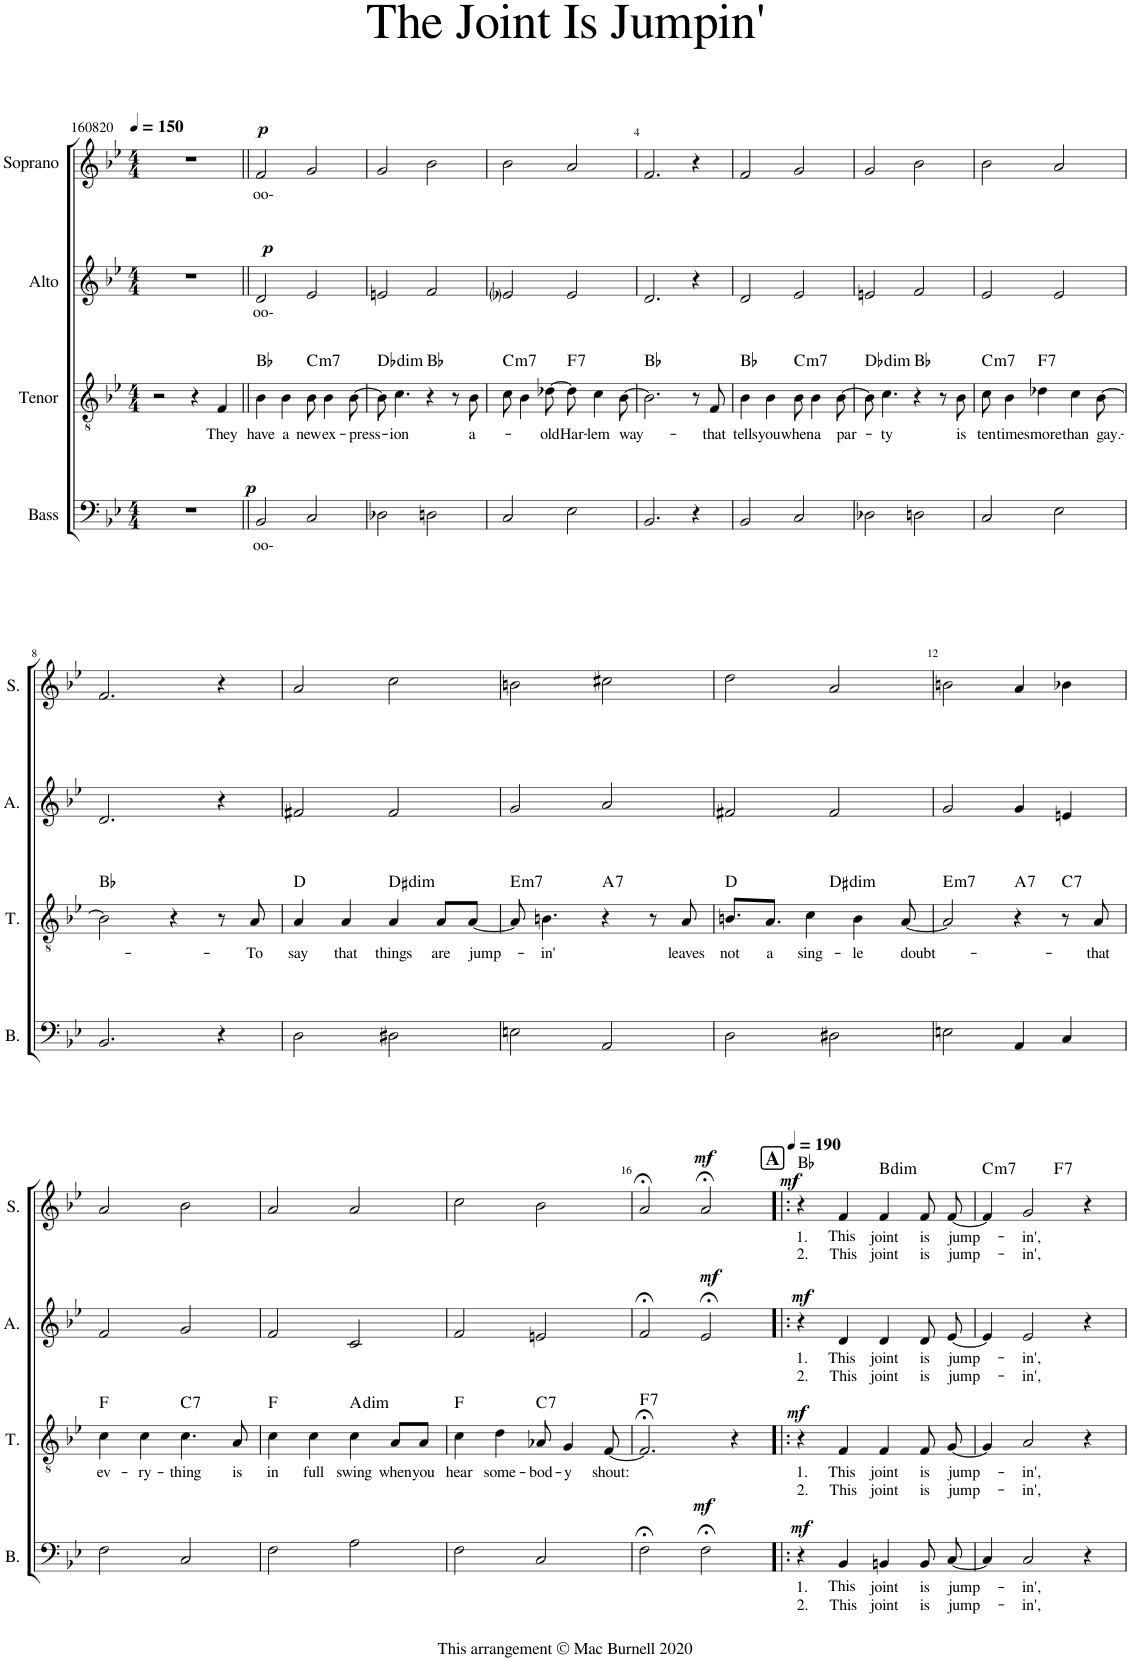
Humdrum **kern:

**kern	**text	**text	**dynam	**kern	**text	**text	**dynam	**harte	**kern	**text	**text	**dynam	**kern	**text	**text	**dynam	**harte
*part4	*part4	*part4	*part4	*part3	*part3	*part3	*part3	*part3	*part2	*part2	*part2	*part2	*part1	*part1	*part1	*part1	*part1
*staff4	*staff4	*staff4	*staff4	*staff3	*staff3	*staff3	*staff3	*	*staff2	*staff2	*staff2	*staff2	*staff1	*staff1	*staff1	*staff1	*
*I"Bass	*	*	*	*I"Tenor	*	*	*	*	*I"Alto	*	*	*	*I"Soprano	*	*	*	*
*I'B.	*	*	*	*I'T.	*	*	*	*	*I'A.	*	*	*	*I'S.	*	*	*	*
*clefF4	*	*	*	*clefGv2	*	*	*	*	*clefG2	*	*	*	*clefG2	*	*	*	*
*Trd7c12	*	*	*	*	*	*	*	*	*	*	*	*	*	*	*	*	*
*k[b-e-]	*	*	*	*k[b-e-]	*	*	*	*	*k[b-e-]	*	*	*	*k[b-e-]	*	*	*	*
*M4/4	*	*	*	*M4/4	*	*	*	*	*M4/4	*	*	*	*M4/4	*	*	*	*
*MM150	*	*	*	*MM150	*	*	*	*	*MM150	*	*	*	*MM150	*	*	*	*
=1	=1	=1	=1	=1	=1	=1	=1	=1	=1	=1	=1	=1	=1	=1	=1	=1	=1
!	!	!	!	!	!	!	!	!	!	!	!	!	!LO:TX:a:t=160820	!	!	!	!
1r	.	.	.	2r	.	.	.	.	1r	.	.	.	1r	.	.	.	.
.	.	.	.	4r	.	.	.	.	.	.	.	.	.	.	.	.	.
!	!	!	!	!	!LO:LY:b	!	!	!	!	!	!	!	!	!	!	!	!
.	.	.	.	4F/	They	.	.	.	.	.	.	.	.	.	.	.	.
=2||	=2||	=2||	=2||	=2||	=2||	=2||	=2||	=2||	=2||	=2||	=2||	=2||	=2||	=2||	=2||	=2||	=2||
!	!LO:LY:b	!	!LO:DY:a	!	!LO:LY:b	!	!	!	!	!LO:LY:b	!	!LO:DY:a	!	!LO:LY:b	!	!LO:DY:a	!
2BB-/	oo-	.	p	4B-\	have	.	.	Bb:maj	2d/	oo-	.	p	2f/	oo-	.	p	.
!	!	!	!	!	!LO:LY:b	!	!	!	!	!	!	!	!	!	!	!	!
.	.	.	.	4B-\	a	.	.	.	.	.	.	.	.	.	.	.	.
!	!	!	!	!	!LO:LY:b	!	!	!LO:H:kt=m7	!	!	!	!	!	!	!	!	!
2C/	.	.	.	8B-\	new	.	.	C:min7	2e-/	.	.	.	2g/	.	.	.	.
!	!	!	!	!	!LO:LY:b	!	!	!	!	!	!	!	!	!	!	!	!
.	.	.	.	4B-\	ex-	.	.	.	.	.	.	.	.	.	.	.	.
!	!	!	!	!	!LO:LY:b	!	!	!	!	!	!	!	!	!	!	!	!
.	.	.	.	[8B-\	-press-	.	.	.	.	.	.	.	.	.	.	.	.
=3	=3	=3	=3	=3	=3	=3	=3	=3	=3	=3	=3	=3	=3	=3	=3	=3	=3
!	!	!	!	!	!	!	!	!LO:H:kt=dim	!	!	!	!	!	!	!	!	!
2D-X\	.	.	.	8B-\]	.	.	.	Db:dim	2en/	.	.	.	2g/	.	.	.	.
!	!	!	!	!	!LO:LY:b	!	!	!	!	!	!	!	!	!	!	!	!
.	.	.	.	4.c\	-ion	.	.	.	.	.	.	.	.	.	.	.	.
2Dn\	.	.	.	4r	.	.	.	Bb:maj	2f/	.	.	.	2b-\	.	.	.	.
.	.	.	.	8r	.	.	.	.	.	.	.	.	.	.	.	.	.
!	!	!	!	!	!LO:LY:b	!	!	!	!	!	!	!	!	!	!	!	!
.	.	.	.	8B-\	a-	.	.	.	.	.	.	.	.	.	.	.	.
=3	=3	=3	=3	=3	=3	=3	=3	=3	=3	=3	=3	=3	=3	=3	=3	=3	=3
!	!	!	!	!	!	!	!	!LO:H:kt=m7	!	!	!	!	!	!	!	!	!
2C/	.	.	.	8c\	.	.	.	C:min7	2e-i/	.	.	.	2b-\	.	.	.	.
.	.	.	.	4B-\	.	.	.	.	.	.	.	.	.	.	.	.	.
!	!	!	!	!	!LO:LY:b	!	!	!	!	!	!	!	!	!	!	!	!
.	.	.	.	[8d-X\	old	.	.	.	.	.	.	.	.	.	.	.	.
!	!	!	!	!	!LO:LY:b	!	!	!LO:H:kt=7	!	!	!	!	!	!	!	!	!
2E-\	.	.	.	8d-\]	Har-	.	.	F:7	2e-/	.	.	.	2a/	.	.	.	.
!	!	!	!	!	!LO:LY:b	!	!	!	!	!	!	!	!	!	!	!	!
.	.	.	.	4c\	-lem	.	.	.	.	.	.	.	.	.	.	.	.
!	!	!	!	!	!LO:LY:b	!	!	!	!	!	!	!	!	!	!	!	!
.	.	.	.	[8B-\	way-	.	.	.	.	.	.	.	.	.	.	.	.
=4	=4	=4	=4	=4	=4	=4	=4	=4	=4	=4	=4	=4	=4	=4	=4	=4	=4
2.BB-/	.	.	.	2.B-\]	.	.	.	Bb:maj	2.d/	.	.	.	2.f/	.	.	.	.
4r	.	.	.	8r	.	.	.	.	4r	.	.	.	4r	.	.	.	.
!	!	!	!	!	!LO:LY:b	!	!	!	!	!	!	!	!	!	!	!	!
.	.	.	.	8F/	-that	.	.	.	.	.	.	.	.	.	.	.	.
=5	=5	=5	=5	=5	=5	=5	=5	=5	=5	=5	=5	=5	=5	=5	=5	=5	=5
!	!	!	!	!	!LO:LY:b	!	!	!	!	!	!	!	!	!	!	!	!
2BB-/	.	.	.	4B-\	tells	.	.	Bb:maj	2d/	.	.	.	2f/	.	.	.	.
!	!	!	!	!	!LO:LY:b	!	!	!	!	!	!	!	!	!	!	!	!
.	.	.	.	4B-\	you	.	.	.	.	.	.	.	.	.	.	.	.
!	!	!	!	!	!LO:LY:b	!	!	!LO:H:kt=m7	!	!	!	!	!	!	!	!	!
2C/	.	.	.	8B-\	when	.	.	C:min7	2e-/	.	.	.	2g/	.	.	.	.
!	!	!	!	!	!LO:LY:b	!	!	!	!	!	!	!	!	!	!	!	!
.	.	.	.	4B-\	a	.	.	.	.	.	.	.	.	.	.	.	.
!	!	!	!	!	!LO:LY:b	!	!	!	!	!	!	!	!	!	!	!	!
.	.	.	.	[8B-\	par-	.	.	.	.	.	.	.	.	.	.	.	.
=6	=6	=6	=6	=6	=6	=6	=6	=6	=6	=6	=6	=6	=6	=6	=6	=6	=6
!	!	!	!	!	!	!	!	!LO:H:kt=dim	!	!	!	!	!	!	!	!	!
2D-X\	.	.	.	8B-\]	.	.	.	Db:dim	2en/	.	.	.	2g/	.	.	.	.
!	!	!	!	!	!LO:LY:b	!	!	!	!	!	!	!	!	!	!	!	!
.	.	.	.	4.c\	-ty	.	.	.	.	.	.	.	.	.	.	.	.
2Dn\	.	.	.	4r	.	.	.	Bb:maj	2f/	.	.	.	2b-\	.	.	.	.
.	.	.	.	8r	.	.	.	.	.	.	.	.	.	.	.	.	.
!	!	!	!	!	!LO:LY:b	!	!	!	!	!	!	!	!	!	!	!	!
.	.	.	.	8B-\	is	.	.	.	.	.	.	.	.	.	.	.	.
=7	=7	=7	=7	=7	=7	=7	=7	=7	=7	=7	=7	=7	=7	=7	=7	=7	=7
!	!	!	!	!	!LO:LY:b	!	!	!LO:H:kt=m7	!	!	!	!	!	!	!	!	!
2C/	.	.	.	8c\	ten	.	.	C:min7	2e-/	.	.	.	2b-\	.	.	.	.
!	!	!	!	!	!LO:LY:b	!	!	!	!	!	!	!	!	!	!	!	!
.	.	.	.	4B-\	times	.	.	.	.	.	.	.	.	.	.	.	.
!	!	!	!	!	!LO:LY:b	!	!	!LO:H:kt=7	!	!	!	!	!	!	!	!	!
.	.	.	.	4d-X\	more	.	.	F:7	.	.	.	.	.	.	.	.	.
2E-\	.	.	.	.	.	.	.	.	2e-/	.	.	.	2a/	.	.	.	.
!	!	!	!	!	!LO:LY:b	!	!	!	!	!	!	!	!	!	!	!	!
.	.	.	.	4c\	than	.	.	.	.	.	.	.	.	.	.	.	.
!	!	!	!	!	!LO:LY:b	!	!	!	!	!	!	!	!	!	!	!	!
.	.	.	.	[8B-\	gay.-	.	.	.	.	.	.	.	.	.	.	.	.
!!LO:LB:g=z
=8	=8	=8	=8	=8	=8	=8	=8	=8	=8	=8	=8	=8	=8	=8	=8	=8	=8
2.BB-/	.	.	.	2B-\]	.	.	.	Bb:maj	2.d/	.	.	.	2.f/	.	.	.	.
.	.	.	.	4r	.	.	.	.	.	.	.	.	.	.	.	.	.
4r	.	.	.	8r	.	.	.	.	4r	.	.	.	4r	.	.	.	.
!	!	!	!	!	!LO:LY:b	!	!	!	!	!	!	!	!	!	!	!	!
.	.	.	.	8A/	-To	.	.	.	.	.	.	.	.	.	.	.	.
=9	=9	=9	=9	=9	=9	=9	=9	=9	=9	=9	=9	=9	=9	=9	=9	=9	=9
!	!	!	!	!	!LO:LY:b	!	!	!	!	!	!	!	!	!	!	!	!
2D\	.	.	.	4A/	say	.	.	D:maj	2f#X/	.	.	.	2a/	.	.	.	.
!	!	!	!	!	!LO:LY:b	!	!	!	!	!	!	!	!	!	!	!	!
.	.	.	.	4A/	that	.	.	.	.	.	.	.	.	.	.	.	.
!	!	!	!	!	!LO:LY:b	!	!	!LO:H:kt=dim	!	!	!	!	!	!	!	!	!
2D#X\	.	.	.	4A/	things	.	.	D#:dim	2f#/	.	.	.	2cc\	.	.	.	.
!	!	!	!	!	!LO:LY:b	!	!	!	!	!	!	!	!	!	!	!	!
.	.	.	.	8A/L	are	.	.	.	.	.	.	.	.	.	.	.	.
!	!	!	!	!	!LO:LY:b	!	!	!	!	!	!	!	!	!	!	!	!
.	.	.	.	[8A/J	jump-	.	.	.	.	.	.	.	.	.	.	.	.
=10	=10	=10	=10	=10	=10	=10	=10	=10	=10	=10	=10	=10	=10	=10	=10	=10	=10
!	!	!	!	!	!	!	!	!LO:H:kt=m7	!	!	!	!	!	!	!	!	!
2En\	.	.	.	8A/]	.	.	.	E:min7	2g/	.	.	.	2bn\	.	.	.	.
!	!	!	!	!	!LO:LY:b	!	!	!	!	!	!	!	!	!	!	!	!
.	.	.	.	4.Bn\	-in'	.	.	.	.	.	.	.	.	.	.	.	.
!	!	!	!	!	!	!	!	!LO:H:kt=7	!	!	!	!	!	!	!	!	!
2AA/	.	.	.	4r	.	.	.	A:7	2a/	.	.	.	2cc#X\	.	.	.	.
.	.	.	.	8r	.	.	.	.	.	.	.	.	.	.	.	.	.
!	!	!	!	!	!LO:LY:b	!	!	!	!	!	!	!	!	!	!	!	!
.	.	.	.	8A/	leaves	.	.	.	.	.	.	.	.	.	.	.	.
=11	=11	=11	=11	=11	=11	=11	=11	=11	=11	=11	=11	=11	=11	=11	=11	=11	=11
!	!	!	!	!	!LO:LY:b	!	!	!	!	!	!	!	!	!	!	!	!
*	*	*	*	*^	*	*	*	*	*	*	*	*	*	*	*	*	*
2D\	.	.	.	8.Bn/L	2ryy	not	.	.	D:maj	2f#X/	.	.	.	2dd\	.	.	.	.
!	!	!	!	!	!	!LO:LY:b	!	!	!	!	!	!	!	!	!	!	!	!
.	.	.	.	8.A/J	.	a	.	.	.	.	.	.	.	.	.	.	.	.
!	!	!	!	!	!	!LO:LY:b	!	!	!	!	!	!	!	!	!	!	!	!
.	.	.	.	4c\	.	sing-	.	.	.	.	.	.	.	.	.	.	.	.
!	!	!	!	!	!	!	!	!	!LO:H:kt=dim	!	!	!	!	!	!	!	!	!
2D#X\	.	.	.	.	2ryy	.	.	.	D#:dim	2f#/	.	.	.	2a/	.	.	.	.
!	!	!	!	!	!	!LO:LY:b	!	!	!	!	!	!	!	!	!	!	!	!
.	.	.	.	4B\	.	-le	.	.	.	.	.	.	.	.	.	.	.	.
!	!	!	!	!	!	!LO:LY:b	!	!	!	!	!	!	!	!	!	!	!	!
.	.	.	.	[8A/	.	doubt-	.	.	.	.	.	.	.	.	.	.	.	.
=12	=12	=12	=12	=12	=12	=12	=12	=12	=12	=12	=12	=12	=12	=12	=12	=12	=12	=12
!	!	!	!	!	!	!	!	!	!LO:H:kt=m7	!	!	!	!	!	!	!	!	!
*	*	*	*	*v	*v	*	*	*	*	*	*	*	*	*	*	*	*	*
2En\	.	.	.	2A/]	.	.	.	E:min7	2g/	.	.	.	2bn\	.	.	.	.
!	!	!	!	!	!	!	!	!LO:H:kt=7	!	!	!	!	!	!	!	!	!
4AA/	.	.	.	4r	.	.	.	A:7	4g/	.	.	.	4a/	.	.	.	.
!	!	!	!	!	!	!	!	!LO:H:kt=7	!	!	!	!	!	!	!	!	!
4C/	.	.	.	8r	.	.	.	C:7	4en/	.	.	.	4b-X\	.	.	.	.
!	!	!	!	!	!LO:LY:b	!	!	!	!	!	!	!	!	!	!	!	!
.	.	.	.	8A/	-that	.	.	.	.	.	.	.	.	.	.	.	.
!!LO:LB:g=z
=13	=13	=13	=13	=13	=13	=13	=13	=13	=13	=13	=13	=13	=13	=13	=13	=13	=13
!	!	!	!	!	!LO:LY:b	!	!	!	!	!	!	!	!	!	!	!	!
2F\	.	.	.	4c\	ev-	.	.	F:maj	2f/	.	.	.	2a/	.	.	.	.
!	!	!	!	!	!LO:LY:b	!	!	!	!	!	!	!	!	!	!	!	!
.	.	.	.	4c\	-ry-	.	.	.	.	.	.	.	.	.	.	.	.
!	!	!	!	!	!LO:LY:b	!	!	!LO:H:kt=7	!	!	!	!	!	!	!	!	!
2C/	.	.	.	4.c\	-thing	.	.	C:7	2g/	.	.	.	2b-\	.	.	.	.
!	!	!	!	!	!LO:LY:b	!	!	!	!	!	!	!	!	!	!	!	!
.	.	.	.	8A/	is	.	.	.	.	.	.	.	.	.	.	.	.
=14	=14	=14	=14	=14	=14	=14	=14	=14	=14	=14	=14	=14	=14	=14	=14	=14	=14
!	!	!	!	!	!LO:LY:b	!	!	!	!	!	!	!	!	!	!	!	!
2F\	.	.	.	4c\	in	.	.	F:maj	2f/	.	.	.	2a/	.	.	.	.
!	!	!	!	!	!LO:LY:b	!	!	!	!	!	!	!	!	!	!	!	!
.	.	.	.	4c\	full	.	.	.	.	.	.	.	.	.	.	.	.
!	!	!	!	!	!LO:LY:b	!	!	!LO:H:kt=dim	!	!	!	!	!	!	!	!	!
2A\	.	.	.	4c\	swing	.	.	A:dim	2c/	.	.	.	2a/	.	.	.	.
!	!	!	!	!	!LO:LY:b	!	!	!	!	!	!	!	!	!	!	!	!
.	.	.	.	8A/L	when	.	.	.	.	.	.	.	.	.	.	.	.
!	!	!	!	!	!LO:LY:b	!	!	!	!	!	!	!	!	!	!	!	!
.	.	.	.	8A/J	you	.	.	.	.	.	.	.	.	.	.	.	.
=15	=15	=15	=15	=15	=15	=15	=15	=15	=15	=15	=15	=15	=15	=15	=15	=15	=15
!	!	!	!	!	!LO:LY:b	!	!	!	!	!	!	!	!	!	!	!	!
2F\	.	.	.	4c\	hear	.	.	F:maj	2f/	.	.	.	2cc\	.	.	.	.
!	!	!	!	!	!LO:LY:b	!	!	!	!	!	!	!	!	!	!	!	!
.	.	.	.	4d\	some-	.	.	.	.	.	.	.	.	.	.	.	.
!	!	!	!	!	!LO:LY:b	!	!	!LO:H:kt=7	!	!	!	!	!	!	!	!	!
2C/	.	.	.	8A-X/	-bod-	.	.	C:7	2en/	.	.	.	2b-\	.	.	.	.
!	!	!	!	!	!LO:LY:b	!	!	!	!	!	!	!	!	!	!	!	!
.	.	.	.	4G/	-y	.	.	.	.	.	.	.	.	.	.	.	.
!	!	!	!	!	!LO:LY:b	!	!	!	!	!	!	!	!	!	!	!	!
.	.	.	.	[8F/	shout:	.	.	.	.	.	.	.	.	.	.	.	.
=16	=16	=16	=16	=16	=16	=16	=16	=16	=16	=16	=16	=16	=16	=16	=16	=16	=16
!	!	!	!	!	!	!	!	!LO:H:kt=7	!	!	!	!	!	!	!	!	!
2F;<\	.	.	.	2.F;</]	.	.	.	F:7	2f;</	.	.	.	2a;</	.	.	.	.
!	!	!	!LO:DY:a	!	!	!	!	!	!	!	!	!LO:DY:a	!	!	!	!LO:DY:a	!
2F;<\	.	.	mf	.	.	.	.	.	2e-;</	.	.	mf	2a;</	.	.	mf	.
.	.	.	.	4r	.	.	.	.	.	.	.	.	.	.	.	.	.
=17!|:	=17!|:	=17!|:	=17!|:	=17!|:	=17!|:	=17!|:	=17!|:	=17!|:	=17!|:	=17!|:	=17!|:	=17!|:	=17!|:	=17!|:	=17!|:	=17!|:	=17!|:
!!LO:REH:place=s1:a:B:cj:fs=14:t=A
*	*	*	*	*	*	*	*	*	*	*	*	*	*MM190	*	*	*	*
!	!LO:LY:b	!LO:LY:b	!LO:DY:a	!	!LO:LY:b	!LO:LY:b	!LO:DY:a	!	!	!LO:LY:b	!LO:LY:b	!LO:DY:a	!	!LO:LY:b	!LO:LY:b	!LO:DY:a	!
4r	1.	2.	mf	4r	1.	2.	mf	.	4r	1.	2.	mf	4r	1.	2.	mf	Bb:maj
!	!	!LO:LY:b	!	!	!	!LO:LY:b	!	!	!	!	!LO:LY:b	!	!	!	!LO:LY:b	!	!
4BB-/	.	This	.	4F/	.	This	.	.	4d/	.	This	.	4f/	.	This	.	.
!	!LO:LY:b	!LO:LY:b	!	!	!LO:LY:b	!LO:LY:b	!	!	!	!LO:LY:b	!LO:LY:b	!	!	!LO:LY:b	!LO:LY:b	!	!LO:H:kt=dim
4BBn/	joint	joint	.	4F/	joint	joint	.	.	4d/	joint	joint	.	4f/	joint	joint	.	B:dim
!	!LO:LY:b	!LO:LY:b	!	!	!LO:LY:b	!LO:LY:b	!	!	!	!LO:LY:b	!LO:LY:b	!	!	!LO:LY:b	!LO:LY:b	!	!
8BB/L	is	is	.	8F/	is	is	.	.	8d/L	is	is	.	8f/L	is	is	.	.
!	!LO:LY:b	!LO:LY:b	!	!	!LO:LY:b	!LO:LY:b	!	!	!	!LO:LY:b	!LO:LY:b	!	!	!LO:LY:b	!LO:LY:b	!	!
[8C/J	jump-	jump-	.	[8G/	jump-	jump-	.	.	[8e-/J	jump-	jump-	.	[8f/J	jump-	jump-	.	.
=18	=18	=18	=18	=18	=18	=18	=18	=18	=18	=18	=18	=18	=18	=18	=18	=18	=18
!	!	!	!	!	!	!	!	!	!	!	!	!	!	!	!	!	!LO:H:kt=m7
*	*	*	*	*	*	*	*	*	*	*	*	*	*^	*	*	*	*
4C/]	.	.	.	4G/]	.	.	.	.	4e-/]	.	.	.	4f/]	2ryy	.	.	.	C:min7
!	!LO:LY:b	!LO:LY:b	!	!	!LO:LY:b	!LO:LY:b	!	!	!	!LO:LY:b	!LO:LY:b	!	!	!	!LO:LY:b	!LO:LY:b	!	!
2C/	-in',	-in',	.	2A/	-in',	-in',	.	.	2e-/	-in',	-in',	.	2g/	.	-in',	-in',	.	.
!	!	!	!	!	!	!	!	!	!	!	!	!	!	!	!	!	!	!LO:H:kt=7
.	.	.	.	.	.	.	.	.	.	.	.	.	.	2ryy	.	.	.	F:7
4r	.	.	.	4r	.	.	.	.	4r	.	.	.	4r	.	.	.	.	.
*	*	*	*	*	*	*	*	*	*	*	*	*	*v	*v	*	*	*	*
=	=	=	=	=	=	=	=	=	=	=	=	=	=	=	=	=	=
*-	*-	*-	*-	*-	*-	*-	*-	*-	*-	*-	*-	*-	*-	*-	*-	*-	*-
